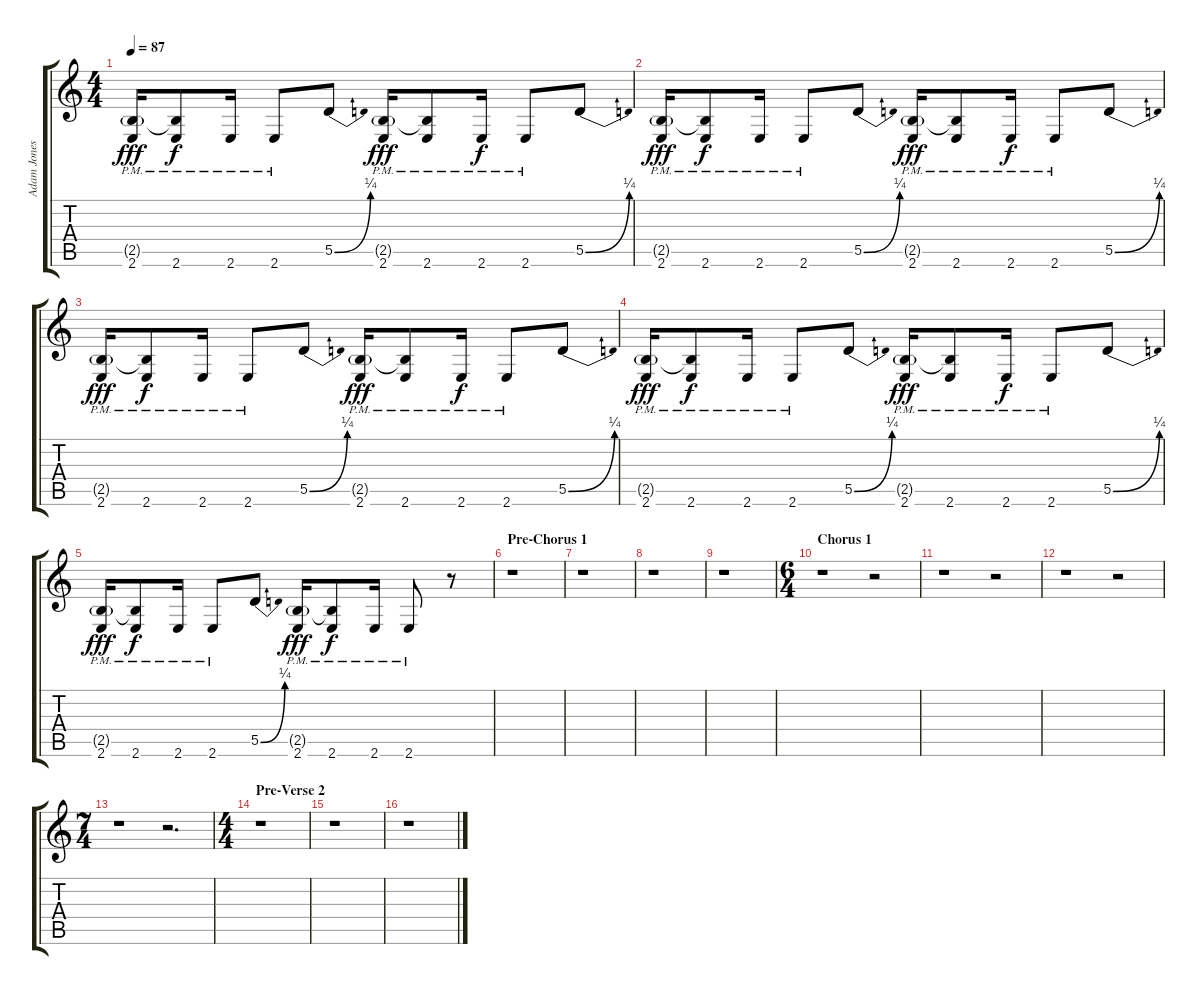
\track ("Adam Jones" "Adam Jones") {instrument overdrivenguitar}
\staff {score tabs}
\tuning (E4 B3 G3 D3 A2 D2) {hide}
\ts (4 4)
\tempo 87
\clef g2
\ks c
(2.5{g pm} 2.6{pm}).16{dy fff} (2.5{t} 2.6{pm}).8{dy f} 2.6{pm}.16 2.6{pm}.8 5.5{be (bend 0 0 60 1)}.8 (2.5{g pm} 2.6{pm}).16{dy fff} (2.5{t} 2.6{pm}).8 2.6{pm}.16{dy f} 2.6{pm}.8 5.5{be (bend 0 0 60 1)}.8 |
(2.5{g pm} 2.6{pm}).16{dy fff} (2.5{t} 2.6{pm}).8{dy f} 2.6{pm}.16 2.6{pm}.8 5.5{be (bend 0 0 60 1)}.8 (2.5{g pm} 2.6{pm}).16{dy fff} (2.5{t} 2.6{pm}).8 2.6{pm}.16{dy f} 2.6{pm}.8 5.5{be (bend 0 0 60 1)}.8 |
(2.5{g pm} 2.6{pm}).16{dy fff} (2.5{t} 2.6{pm}).8{dy f} 2.6{pm}.16 2.6{pm}.8 5.5{be (bend 0 0 60 1)}.8 (2.5{g pm} 2.6{pm}).16{dy fff} (2.5{t} 2.6{pm}).8 2.6{pm}.16{dy f} 2.6{pm}.8 5.5{be (bend 0 0 60 1)}.8 |
(2.5{g pm} 2.6{pm}).16{dy fff} (2.5{t} 2.6{pm}).8{dy f} 2.6{pm}.16 2.6{pm}.8 5.5{be (bend 0 0 60 1)}.8 (2.5{g pm} 2.6{pm}).16{dy fff} (2.5{t} 2.6{pm}).8 2.6{pm}.16{dy f} 2.6{pm}.8 5.5{be (bend 0 0 60 1)}.8 |
(2.5{g pm} 2.6{pm}).16{dy fff} (2.5{t} 2.6{pm}).8{dy f} 2.6{pm}.16 2.6{pm}.8 5.5{be (bend 0 0 60 1)}.8 (2.5{g pm} 2.6{pm}).16{dy fff} (2.5{t} 2.6{pm}).8{dy f} 2.6{pm}.16 2.6{pm}.8 r.8 |
\section ("" "Pre-Chorus 1")
r.1 |
r.1 |
r.1 |
r.1 |
\ts (6 4)
\section ("" "Chorus 1")
r.1 r.2 |
r.1 r.2 |
r.1 r.2 |
\ts (7 4)
r.1 r.2{d} |
\ts (4 4)
\section ("" "Pre-Verse 2")
r.1 |
r.1 |
r.1
